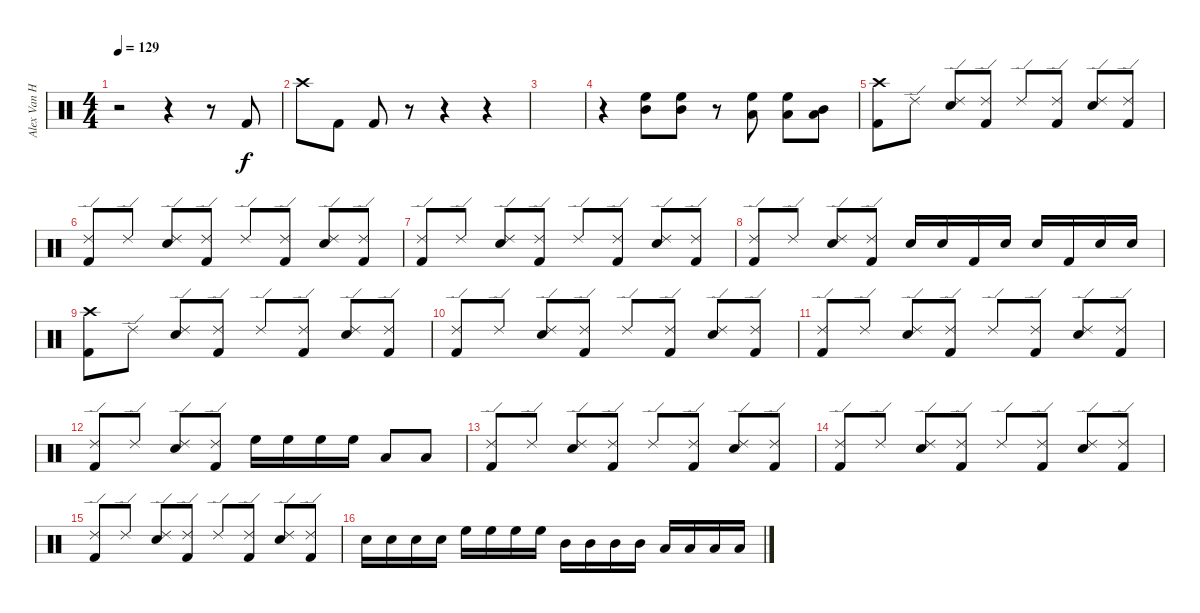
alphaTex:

\track ("Alex Van Halen" "Alex Van H") {instrument percussion}
\staff {score}
\articulation defaults
\ts (4 4)
\tempo 129
\clef neutral
\ks c
r.2{dy f} r.4 r.8 "Kick (hit) 2".8 |
"Crash high (hit)".8 "Kick (hit) 2".8 "Kick (hit) 2".8 r.8 r.4 r.4 |
|
r.4 ("High Floor Tom (hit)" "Mid Tom (hit)").8 ("High Floor Tom (hit)" "Mid Tom (hit)").8 r.8 ("High Floor Tom (hit)" "Low Tom (hit)").8 ("High Floor Tom (hit)" "Low Tom (hit)").8 ("Mid Tom (hit)" "Low Tom (hit)").8 |
("Crash high (hit)" "Kick (hit) 2").8 "Ride (edge) 2".8 ("Ride (edge) 2" "Snare (hit) 2").8 ("Ride (edge) 2" "Kick (hit) 2").8 "Ride (edge) 2".8 ("Ride (edge) 2" "Kick (hit) 2").8 ("Ride (edge) 2" "Snare (hit) 2").8 ("Ride (edge) 2" "Kick (hit) 2").8 |
("Ride (edge) 2" "Kick (hit) 2").8 "Ride (edge) 2".8 ("Ride (edge) 2" "Snare (hit) 2").8 ("Ride (edge) 2" "Kick (hit) 2").8 "Ride (edge) 2".8 ("Ride (edge) 2" "Kick (hit) 2").8 ("Ride (edge) 2" "Snare (hit) 2").8 ("Ride (edge) 2" "Kick (hit) 2").8 |
("Ride (edge) 2" "Kick (hit) 2").8 "Ride (edge) 2".8 ("Ride (edge) 2" "Snare (hit) 2").8 ("Ride (edge) 2" "Kick (hit) 2").8 "Ride (edge) 2".8 ("Ride (edge) 2" "Kick (hit) 2").8 ("Ride (edge) 2" "Snare (hit) 2").8 ("Ride (edge) 2" "Kick (hit) 2").8 |
("Ride (edge) 2" "Kick (hit) 2").8 "Ride (edge) 2".8 ("Ride (edge) 2" "Snare (hit) 2").8 ("Ride (edge) 2" "Kick (hit) 2").8 "Snare (hit) 2".16 "Snare (hit) 2".16 "Kick (hit) 2".16 "Snare (hit) 2".16 "Snare (hit) 2".16 "Kick (hit) 2".16 "Snare (hit) 2".16 "Snare (hit) 2".16 |
("Crash high (hit)" "Kick (hit) 2").8 "Ride (edge) 2".8 ("Ride (edge) 2" "Snare (hit) 2").8 ("Ride (edge) 2" "Kick (hit) 2").8 "Ride (edge) 2".8 ("Ride (edge) 2" "Kick (hit) 2").8 ("Ride (edge) 2" "Snare (hit) 2").8 ("Ride (edge) 2" "Kick (hit) 2").8 |
("Ride (edge) 2" "Kick (hit) 2").8 "Ride (edge) 2".8 ("Ride (edge) 2" "Snare (hit) 2").8 ("Ride (edge) 2" "Kick (hit) 2").8 "Ride (edge) 2".8 ("Ride (edge) 2" "Kick (hit) 2").8 ("Ride (edge) 2" "Snare (hit) 2").8 ("Ride (edge) 2" "Kick (hit) 2").8 |
("Ride (edge) 2" "Kick (hit) 2").8 "Ride (edge) 2".8 ("Ride (edge) 2" "Snare (hit) 2").8 ("Ride (edge) 2" "Kick (hit) 2").8 "Ride (edge) 2".8 ("Ride (edge) 2" "Kick (hit) 2").8 ("Ride (edge) 2" "Snare (hit) 2").8 ("Ride (edge) 2" "Kick (hit) 2").8 |
("Ride (edge) 2" "Kick (hit) 2").8 "Ride (edge) 2".8 ("Ride (edge) 2" "Snare (hit) 2").8 ("Ride (edge) 2" "Kick (hit) 2").8 "High Floor Tom (hit)".16 "High Floor Tom (hit)".16 "High Floor Tom (hit)".16 "High Floor Tom (hit)".16 "Low Tom (hit)".8 "Low Tom (hit)".8 |
("Ride (edge) 2" "Kick (hit) 2").8 "Ride (edge) 2".8 ("Ride (edge) 2" "Snare (hit) 2").8 ("Ride (edge) 2" "Kick (hit) 2").8 "Ride (edge) 2".8 ("Ride (edge) 2" "Kick (hit) 2").8 ("Ride (edge) 2" "Snare (hit) 2").8 ("Ride (edge) 2" "Kick (hit) 2").8 |
("Ride (edge) 2" "Kick (hit) 2").8 "Ride (edge) 2".8 ("Ride (edge) 2" "Snare (hit) 2").8 ("Ride (edge) 2" "Kick (hit) 2").8 "Ride (edge) 2".8 ("Ride (edge) 2" "Kick (hit) 2").8 ("Ride (edge) 2" "Snare (hit) 2").8 ("Ride (edge) 2" "Kick (hit) 2").8 |
("Ride (edge) 2" "Kick (hit) 2").8 "Ride (edge) 2".8 ("Ride (edge) 2" "Snare (hit) 2").8 ("Ride (edge) 2" "Kick (hit) 2").8 "Ride (edge) 2".8 ("Ride (edge) 2" "Kick (hit) 2").8 ("Ride (edge) 2" "Snare (hit) 2").8 ("Ride (edge) 2" "Kick (hit) 2").8 |
"Snare (hit) 2".16 "Snare (hit) 2".16 "Snare (hit) 2".16 "Snare (hit) 2".16 "High Floor Tom (hit)".16 "High Floor Tom (hit)".16 "High Floor Tom (hit)".16 "High Floor Tom (hit)".16 "Mid Tom (hit)".16 "Mid Tom (hit)".16 "Mid Tom (hit)".16 "Mid Tom (hit)".16 "Low Tom (hit)".16 "Low Tom (hit)".16 "Low Tom (hit)".16 "Low Tom (hit)".16
